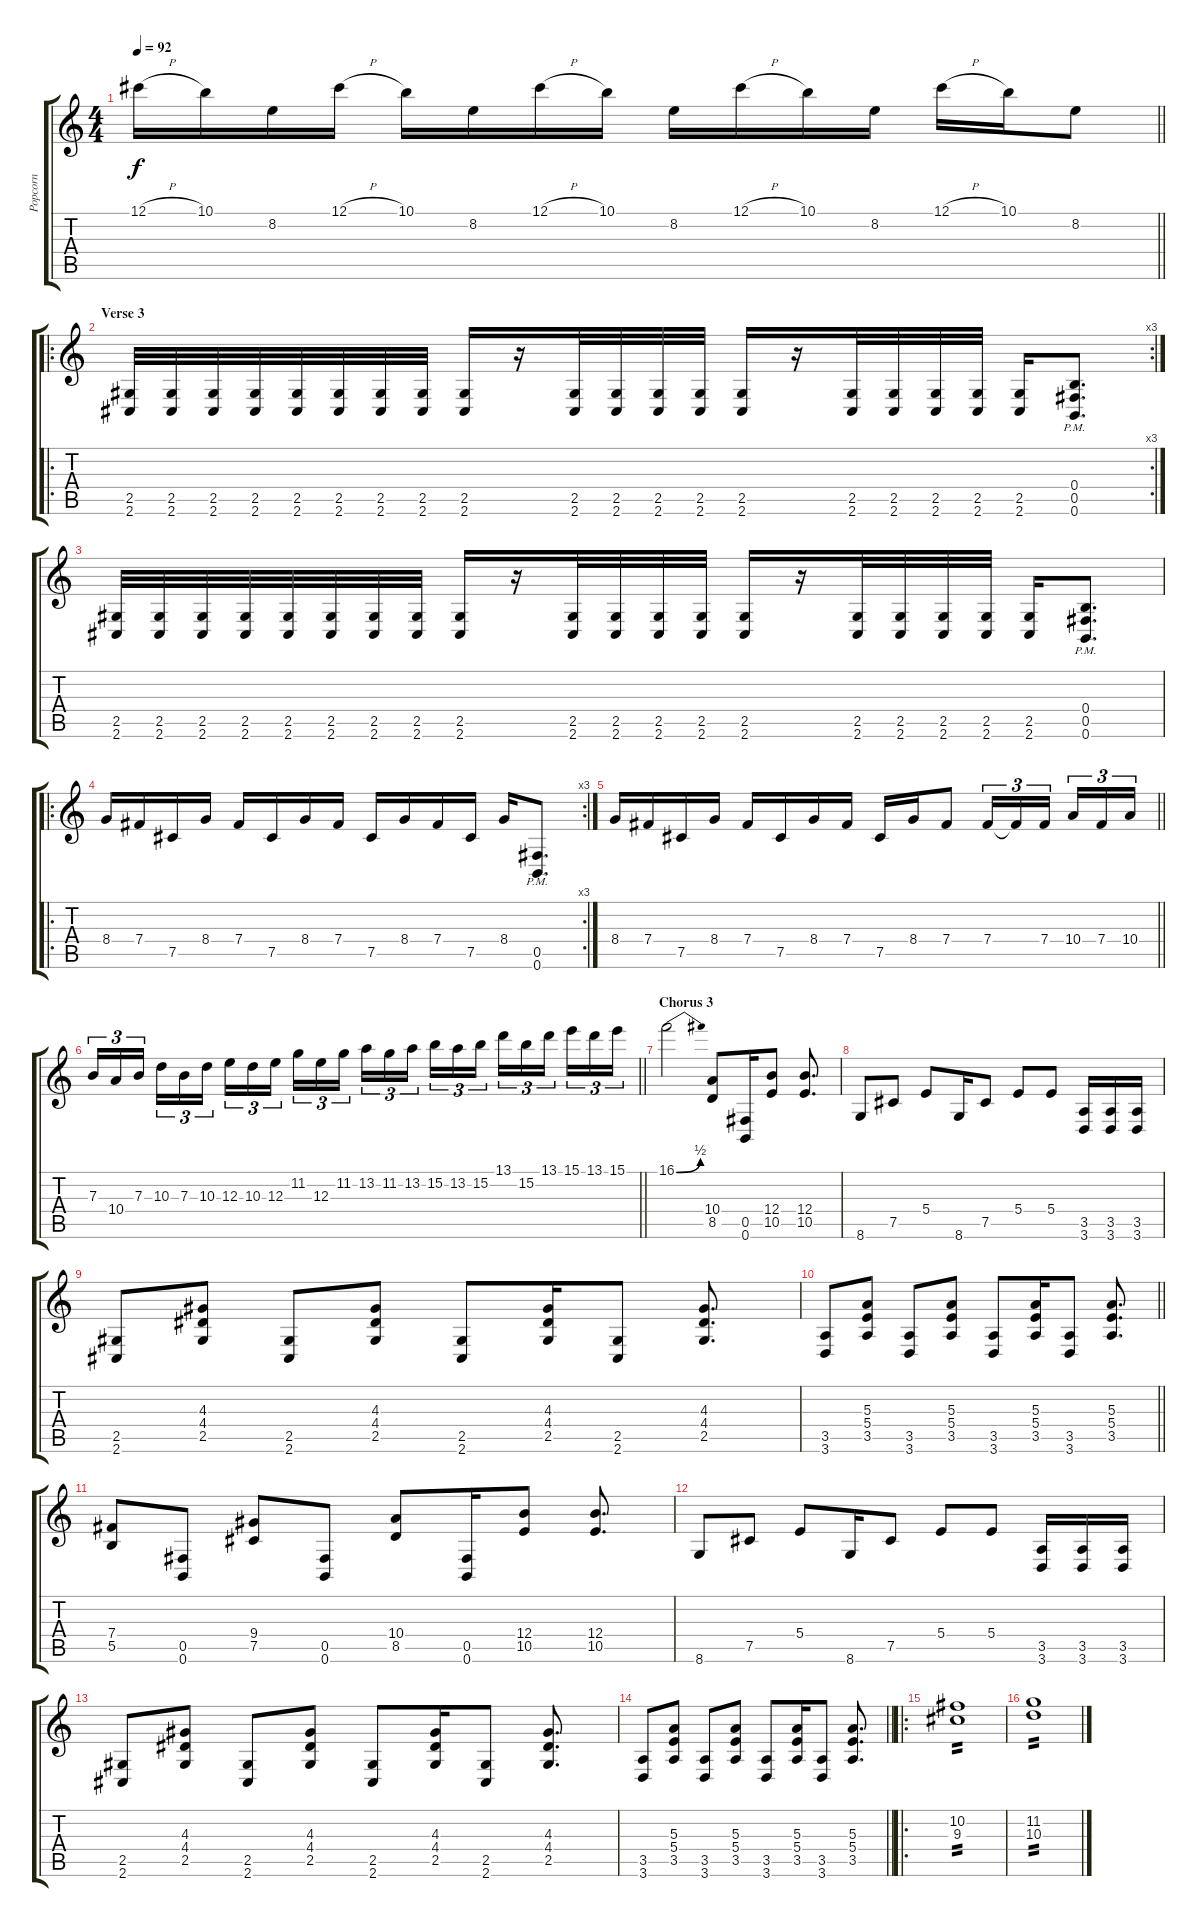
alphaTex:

\track ("Popcorn" "Popcorn") {instrument overdrivenguitar}
\staff {score tabs}
\tuning (Db4 Ab3 E3 B2 Gb2 B1) {hide}
\ts (4 4)
\tempo 92
\clef g2
\barLineRight lightlight
\ks c
12.1{h}.16{dy f} 10.1.16 8.2.16 12.1{h}.16 10.1.16 8.2.16 12.1{h}.16 10.1.16 8.2.16 12.1{h}.16 10.1.16 8.2.16 12.1{h}.16 10.1.16 8.2.8 |
\ro
\rc 3
\section ("" "Verse 3")
(2.5 2.6).32 (2.5 2.6).32 (2.5 2.6).32 (2.5 2.6).32 (2.5 2.6).32 (2.5 2.6).32 (2.5 2.6).32 (2.5 2.6).32 (2.5 2.6).16 r.16 (2.5 2.6).32 (2.5 2.6).32 (2.5 2.6).32 (2.5 2.6).32 (2.5 2.6).16 r.16 (2.5 2.6).32 (2.5 2.6).32 (2.5 2.6).32 (2.5 2.6).32 (2.5 2.6).16 (0.4{pm} 0.5{pm} 0.6{pm}).8{d} |
(2.5 2.6).32 (2.5 2.6).32 (2.5 2.6).32 (2.5 2.6).32 (2.5 2.6).32 (2.5 2.6).32 (2.5 2.6).32 (2.5 2.6).32 (2.5 2.6).16 r.16 (2.5 2.6).32 (2.5 2.6).32 (2.5 2.6).32 (2.5 2.6).32 (2.5 2.6).16 r.16 (2.5 2.6).32 (2.5 2.6).32 (2.5 2.6).32 (2.5 2.6).32 (2.5 2.6).16 (0.4{pm} 0.5{pm} 0.6{pm}).8{d} |
\ro
\rc 3
8.4.16 7.4.16 7.5.16 8.4.16 7.4.16 7.5.16 8.4.16 7.4.16 7.5.16 8.4.16 7.4.16 7.5.16 8.4.16 (0.5{pm} 0.6{pm}).8{d} |
\barLineRight lightlight
8.4.16 7.4.16 7.5.16 8.4.16 7.4.16 7.5.16 8.4.16 7.4.16 7.5.16 8.4.16 7.4.8 7.4.16{tu (3 2)} 7.4{t}.16{tu (3 2)} 7.4.16{tu (3 2) beam splitsecondary} 10.4.16{tu (3 2)} 7.4.16{tu (3 2)} 10.4.16{tu (3 2)} |
\barLineRight lightlight
7.3.16{tu (3 2)} 10.4.16{tu (3 2)} 7.3.16{tu (3 2) beam splitsecondary} 10.3.16{tu (3 2)} 7.3.16{tu (3 2)} 10.3.16{tu (3 2)} 12.3.16{tu (3 2)} 10.3.16{tu (3 2)} 12.3.16{tu (3 2) beam splitsecondary} 11.2.16{tu (3 2)} 12.3.16{tu (3 2)} 11.2.16{tu (3 2)} 13.2.16{tu (3 2)} 11.2.16{tu (3 2)} 13.2.16{tu (3 2) beam splitsecondary} 15.2.16{tu (3 2)} 13.2.16{tu (3 2)} 15.2.16{tu (3 2)} 13.1.16{tu (3 2)} 15.2.16{tu (3 2)} 13.1.16{tu (3 2) beam splitsecondary} 15.1.16{tu (3 2)} 13.1.16{tu (3 2)} 15.1.16{tu (3 2)} |
\section ("" "Chorus 3")
16.1{be (bend 0 0 60 2)}.2 (10.4 8.5).8 (0.5 0.6).16 (12.4 10.5).8 (12.4 10.5).8{d} |
8.6.8 7.5.8 5.4.8 8.6.16 7.5.8 5.4.8 5.4.8 (3.5 3.6).16 (3.5 3.6).16 (3.5 3.6).16 |
(2.5 2.6).8 (4.3 4.4 2.5).8 (2.5 2.6).8 (4.3 4.4 2.5).8 (2.5 2.6).8 (4.3 4.4 2.5).16 (2.5 2.6).8 (4.3 4.4 2.5).8{d} |
\barLineRight lightlight
(3.5 3.6).8 (5.3 5.4 3.5).8 (3.5 3.6).8 (5.3 5.4 3.5).8 (3.5 3.6).8 (5.3 5.4 3.5).16 (3.5 3.6).8 (5.3 5.4 3.5).8{d} |
(7.4 5.5).8 (0.5 0.6).8 (9.4 7.5).8 (0.5 0.6).8 (10.4 8.5).8 (0.5 0.6).16 (12.4 10.5).8 (12.4 10.5).8{d} |
8.6.8 7.5.8 5.4.8 8.6.16 7.5.8 5.4.8 5.4.8 (3.5 3.6).16 (3.5 3.6).16 (3.5 3.6).16 |
(2.5 2.6).8 (4.3 4.4 2.5).8 (2.5 2.6).8 (4.3 4.4 2.5).8 (2.5 2.6).8 (4.3 4.4 2.5).16 (2.5 2.6).8 (4.3 4.4 2.5).8{d} |
\barLineRight lightlight
(3.5 3.6).8 (5.3 5.4 3.5).8 (3.5 3.6).8 (5.3 5.4 3.5).8 (3.5 3.6).8 (5.3 5.4 3.5).16 (3.5 3.6).8 (5.3 5.4 3.5).8{d} |
\ro
(10.2 9.3).1{tp 2} |
(11.2 10.3).1{tp 2}
